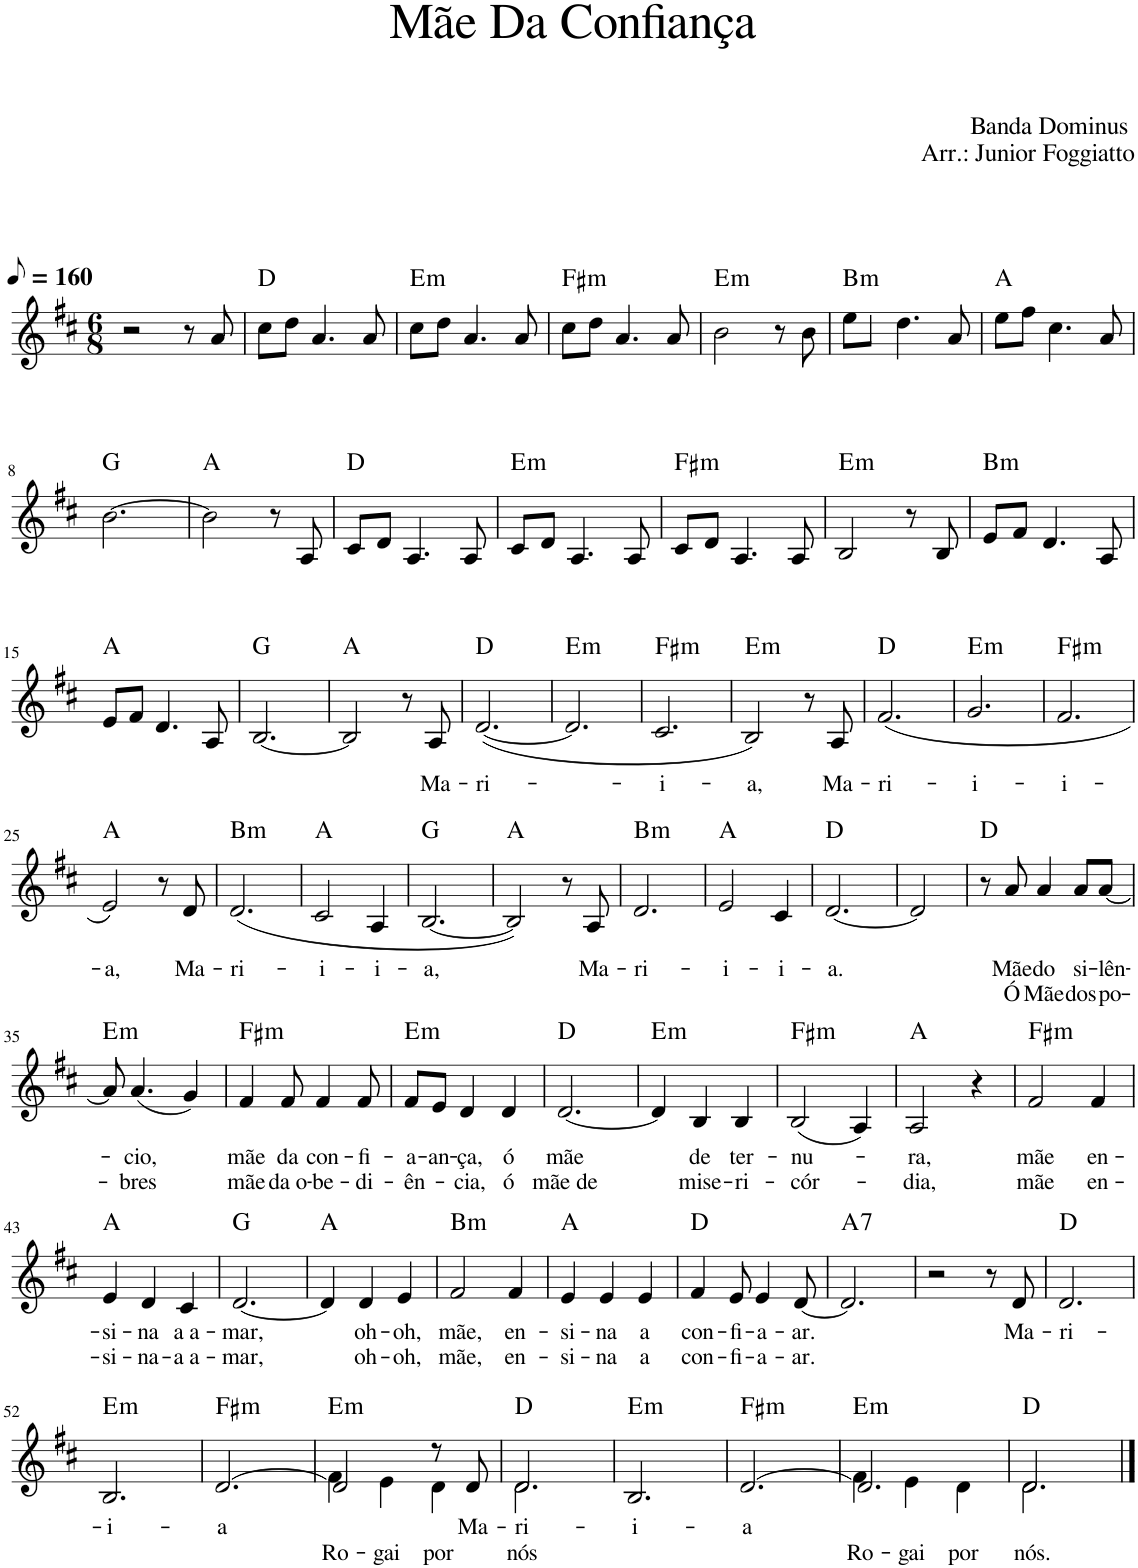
**kern	**text	**text	**harte
*part1	*part1	*part1	*part1
*staff1	*staff1	*staff1	*
*I"Voz	*	*	*
*I'Vo.	*	*	*
*clefG2	*	*	*
*k[f#c#]	*	*	*
*M6/8	*	*	*
*MM80	*	*	*
=1	=1	=1	=1
2r	.	.	.
8r	.	.	.
8a/	.	.	.
=2	=2	=2	=2
8cc#\L	.	.	D:maj
8dd\J	.	.	.
4.a/	.	.	.
8a/	.	.	.
=3	=3	=3	=3
!	!	!	!LO:H:kt=m
8cc#\L	.	.	E:min
8dd\J	.	.	.
4.a/	.	.	.
8a/	.	.	.
=4	=4	=4	=4
!	!	!	!LO:H:kt=m
8cc#\L	.	.	F#:min
8dd\J	.	.	.
4.a/	.	.	.
8a/	.	.	.
=5	=5	=5	=5
!	!	!	!LO:H:kt=m
2b\	.	.	E:min
8r	.	.	.
8b\	.	.	.
=6	=6	=6	=6
!	!	!	!LO:H:kt=m
8ee\L	.	.	B:min
8ff#\J	.	.	.
4.dd\	.	.	.
8a/	.	.	.
=7	=7	=7	=7
8ee\L	.	.	A:maj
8ff#\J	.	.	.
4.cc#\	.	.	.
8a/	.	.	.
!!LO:LB:g=z
=8	=8	=8	=8
[2.b\	.	.	G:maj
=9	=9	=9	=9
2b\]	.	.	A:maj
8r	.	.	.
8A/	.	.	.
=10	=10	=10	=10
8c#/L	.	.	D:maj
8d/J	.	.	.
4.A/	.	.	.
8A/	.	.	.
=11	=11	=11	=11
!	!	!	!LO:H:kt=m
8c#/L	.	.	E:min
8d/J	.	.	.
4.A/	.	.	.
8A/	.	.	.
=12	=12	=12	=12
!	!	!	!LO:H:kt=m
8c#/L	.	.	F#:min
8d/J	.	.	.
4.A/	.	.	.
8A/	.	.	.
=13	=13	=13	=13
!	!	!	!LO:H:kt=m
2B/	.	.	E:min
8r	.	.	.
8B/	.	.	.
=14	=14	=14	=14
!	!	!	!LO:H:kt=m
8e/L	.	.	B:min
8f#/J	.	.	.
4.d/	.	.	.
8A/	.	.	.
!!LO:LB:g=z
=15	=15	=15	=15
8e/L	.	.	A:maj
8f#/J	.	.	.
4.d/	.	.	.
8A/	.	.	.
=16	=16	=16	=16
[2.B/	.	.	G:maj
=17	=17	=17	=17
2B/]	.	.	A:maj
8r	.	.	.
!	!LO:LY:b	!	!
8A/	Ma-	.	.
=18	=18	=18	=18
!	!LO:LY:b	!	!
([2.d/	-ri-	.	D:maj
=19	=19	=19	=19
!	!	!	!LO:H:kt=m
2.d/]	.	.	E:min
=20	=20	=20	=20
!	!LO:LY:b	!	!LO:H:kt=m
2.c#/	-i-	.	F#:min
=21	=21	=21	=21
!	!LO:LY:b	!	!LO:H:kt=m
2B/)	-a,	.	E:min
8r	.	.	.
!	!LO:LY:b	!	!
8A/	Ma-	.	.
=22	=22	=22	=22
!	!LO:LY:b	!	!
(2.f#/	-ri-	.	D:maj
=23	=23	=23	=23
!	!LO:LY:b	!	!LO:H:kt=m
2.g/	-i-	.	E:min
=24	=24	=24	=24
!	!LO:LY:b	!	!LO:H:kt=m
2.f#/	-i-	.	F#:min
!!LO:LB:g=z
=25	=25	=25	=25
!	!LO:LY:b	!	!
2e/)	-a,	.	A:maj
8r	.	.	.
!	!LO:LY:b	!	!
8d/	Ma-	.	.
=26	=26	=26	=26
!	!LO:LY:b	!	!LO:H:kt=m
(2.d/	-ri-	.	B:min
=27	=27	=27	=27
!	!LO:LY:b	!	!
2c#/	-i-	.	A:maj
!	!LO:LY:b	!	!
4A/	-i-	.	.
=28	=28	=28	=28
!	!LO:LY:b	!	!
[2.B/	-a,	.	G:maj
=29	=29	=29	=29
2B/])	.	.	A:maj
8r	.	.	.
!	!LO:LY:b	!	!
8A/	Ma-	.	.
=30	=30	=30	=30
!	!LO:LY:b	!	!LO:H:kt=m
2.d/	-ri-	.	B:min
=31	=31	=31	=31
!	!LO:LY:b	!	!
2e/	-i-	.	A:maj
!	!LO:LY:b	!	!
4c#/	-i-	.	.
=32	=32	=32	=32
!	!LO:LY:b	!	!
[2.d/	-a.	.	D:maj
=33	=33	=33	=33
2d/]	.	.	.
=34	=34	=34	=34
8r	.	.	D:maj
!	!LO:LY:b	!LO:LY:b	!
8a/	Mãe	Ó	.
!	!LO:LY:b	!LO:LY:b	!
4a/	do	Mãe	.
!	!LO:LY:b	!LO:LY:b	!
8a/L	si-	dos	.
!	!LO:LY:b	!LO:LY:b	!
[8a/J	-lên-	po-	.
!!LO:LB:g=z
=35	=35	=35	=35
!	!	!	!LO:H:kt=m
8a/]	.	.	E:min
!	!LO:LY:b	!LO:LY:b	!
(4.a/	-cio,	-bres	.
4g/)	.	.	.
=36	=36	=36	=36
!	!LO:LY:b	!LO:LY:b	!LO:H:kt=m
4f#/	mãe	mãe	F#:min
!	!LO:LY:b	!LO:LY:b	!
8f#/	da	da o-	.
!	!LO:LY:b	!LO:LY:b	!
4f#/	con-	-be-	.
!	!LO:LY:b	!LO:LY:b	!
8f#/	-fi-	-di-	.
=37	=37	=37	=37
!	!LO:LY:b	!LO:LY:b	!LO:H:kt=m
8f#/L	-a-	-ên-	E:min
!	!LO:LY:b	!	!
8e/J	-an-	.	.
!	!LO:LY:b	!LO:LY:b	!
4d/	-ça,	-cia,	.
!	!LO:LY:b	!LO:LY:b	!
4d/	ó	ó	.
=38	=38	=38	=38
!	!LO:LY:b	!LO:LY:b	!
[2.d/	mãe	mãe de	D:maj
=39	=39	=39	=39
!	!	!	!LO:H:kt=m
4d/]	.	.	E:min
!	!LO:LY:b	!LO:LY:b	!
4B/	de	mise-	.
!	!LO:LY:b	!LO:LY:b	!
4B/	ter-	-ri-	.
=40	=40	=40	=40
!	!LO:LY:b	!LO:LY:b	!LO:H:kt=m
(2B/	-nu-	-cór-	F#:min
4A/)	.	.	.
=41	=41	=41	=41
!	!LO:LY:b	!LO:LY:b	!
2A/	-ra,	-dia,	A:maj
4r	.	.	.
=42	=42	=42	=42
!	!LO:LY:b	!LO:LY:b	!LO:H:kt=m
2f#/	mãe	mãe	F#:min
!	!LO:LY:b	!LO:LY:b	!
4f#/	en-	en-	.
!!LO:LB:g=z
=43	=43	=43	=43
!	!LO:LY:b	!LO:LY:b	!
4e/	-si-	-si-	A:maj
!	!LO:LY:b	!LO:LY:b	!
4d/	-na	-na-	.
!	!LO:LY:b	!LO:LY:b	!
4c#/	a a-	-a a-	.
=44	=44	=44	=44
!	!LO:LY:b	!LO:LY:b	!
[2.d/	-mar,	-mar,	G:maj
=45	=45	=45	=45
4d/]	.	.	A:maj
!	!LO:LY:b	!LO:LY:b	!
4d/	oh-	oh-	.
!	!LO:LY:b	!LO:LY:b	!
4e/	-oh,	-oh,	.
=46	=46	=46	=46
!	!LO:LY:b	!LO:LY:b	!LO:H:kt=m
2f#/	mãe,	mãe,	B:min
!	!LO:LY:b	!LO:LY:b	!
4f#/	en-	en-	.
=47	=47	=47	=47
!	!LO:LY:b	!LO:LY:b	!
4e/	-si-	-si-	A:maj
!	!LO:LY:b	!LO:LY:b	!
4e/	-na	-na	.
!	!LO:LY:b	!LO:LY:b	!
4e/	a	a	.
=48	=48	=48	=48
!	!LO:LY:b	!LO:LY:b	!
4f#/	con-	con-	D:maj
!	!LO:LY:b	!LO:LY:b	!
8e/	-fi-	-fi-	.
!	!LO:LY:b	!LO:LY:b	!
4e/	-a-	-a-	.
!	!LO:LY:b	!LO:LY:b	!
[8d/	-ar.	-ar.	.
=49	=49	=49	=49
!	!	!	!LO:H:kt=7
2.d/]	.	.	A:7
=50	=50	=50	=50
2r	.	.	.
8r	.	.	.
!	!LO:LY:b	!	!
8d/	Ma-	.	.
=51	=51	=51	=51
!	!LO:LY:b	!	!
2.d/	-ri-	.	D:maj
!!LO:LB:g=z
=52	=52	=52	=52
!	!LO:LY:b	!	!LO:H:kt=m
2.B/	-i-	.	E:min
=53	=53	=53	=53
!	!LO:LY:b	!	!LO:H:kt=m
[2.d/	-a	.	F#:min
=54	=54	=54	=54
*^	*	*	*
!	!	!	!LO:LY:b	!LO:H:kt=m
2d/]	4f#\	.	Ro-	E:min
!	!	!	!LO:LY:b	!
.	4e\	.	-gai	.
!	!	!	!LO:LY:b	!
8r	4d\	.	por	.
!	!	!LO:LY:b	!	!
8d/	.	Ma-	.	.
=55	=55	=55	=55	=55
!	!	!LO:LY:b	!	!
!	!	!	!LO:LY:b	!
2.d/	2.d\	.	nós	D:maj
=56	=56	=56	=56	=56
!	!	!LO:LY:b	!	!LO:H:kt=m
*v	*v	*	*	*
2.B/	-i-	.	E:min
=57	=57	=57	=57
!	!LO:LY:b	!	!LO:H:kt=m
[2.d/	-a	.	F#:min
=58	=58	=58	=58
*^	*	*	*
!	!	!	!LO:LY:b	!LO:H:kt=m
2.d/]	4f#\	.	Ro-	E:min
!	!	!	!LO:LY:b	!
.	4e\	.	-gai	.
!	!	!	!LO:LY:b	!
.	4d\	.	por	.
=59	=59	=59	=59	=59
!	!	!	!LO:LY:b	!
2.d/	2.d\	.	nós.	D:maj
*v	*v	*	*	*
==	==	==	==
*-	*-	*-	*-
